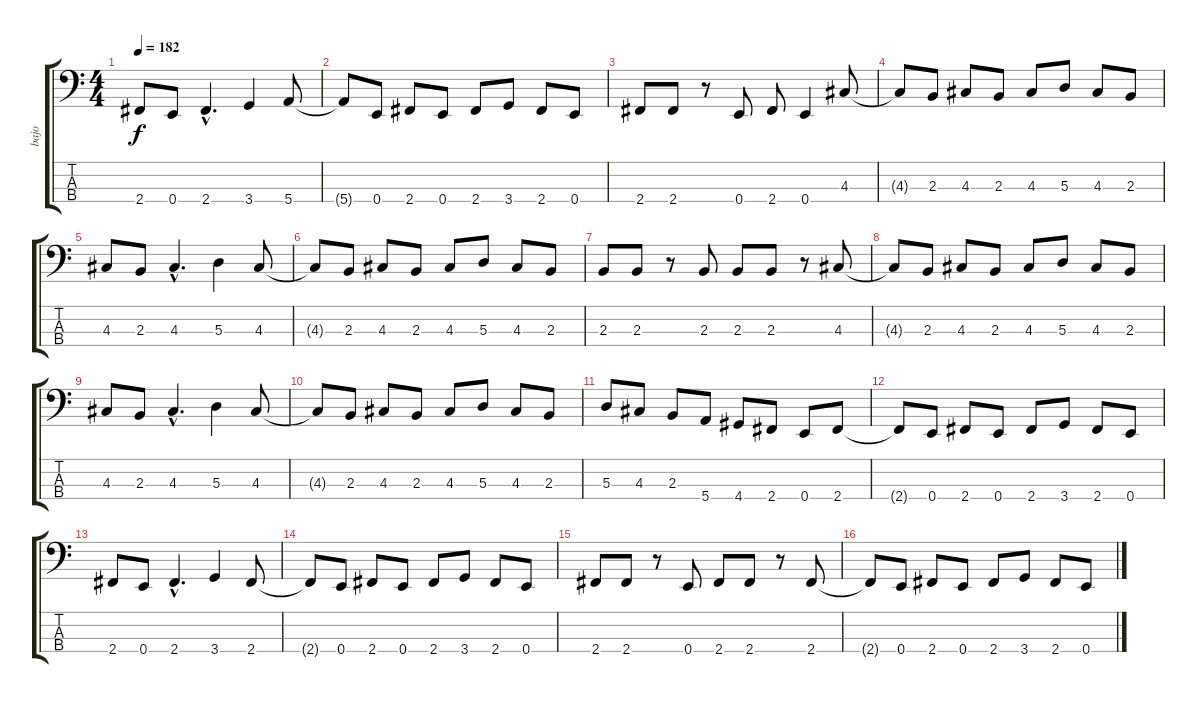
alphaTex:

\track ("bajo" "bajo") {instrument electricbasspick}
\staff {score tabs}
\tuning (G2 D2 A1 E1) {hide}
\ts (4 4)
\tempo 182
\clef f4
\ks c
2.4.8{dy f} 0.4.8 2.4{hac}.4{d} 3.4.4 5.4.8 |
5.4{t}.8 0.4.8 2.4.8 0.4.8 2.4.8 3.4.8 2.4.8 0.4.8 |
2.4.8 2.4.8 r.8 0.4.8 2.4.8 0.4.4 4.3.8 |
4.3{t}.8 2.3.8 4.3.8 2.3.8 4.3.8 5.3.8 4.3.8 2.3.8 |
4.3.8 2.3.8 4.3{hac}.4{d} 5.3.4 4.3.8 |
4.3{t}.8 2.3.8 4.3.8 2.3.8 4.3.8 5.3.8 4.3.8 2.3.8 |
2.3.8 2.3.8 r.8 2.3.8 2.3.8 2.3.8 r.8 4.3.8 |
4.3{t}.8 2.3.8 4.3.8 2.3.8 4.3.8 5.3.8 4.3.8 2.3.8 |
4.3.8 2.3.8 4.3{hac}.4{d} 5.3.4 4.3.8 |
4.3{t}.8 2.3.8 4.3.8 2.3.8 4.3.8 5.3.8 4.3.8 2.3.8 |
5.3.8 4.3.8 2.3.8 5.4.8 4.4.8 2.4.8 0.4.8 2.4.8 |
2.4{t}.8 0.4.8 2.4.8 0.4.8 2.4.8 3.4.8 2.4.8 0.4.8 |
2.4.8 0.4.8 2.4{hac}.4{d} 3.4.4 2.4.8 |
2.4{t}.8 0.4.8 2.4.8 0.4.8 2.4.8 3.4.8 2.4.8 0.4.8 |
2.4.8 2.4.8 r.8 0.4.8 2.4.8 2.4.8 r.8 2.4.8 |
2.4{t}.8 0.4.8 2.4.8 0.4.8 2.4.8 3.4.8 2.4.8 0.4.8
